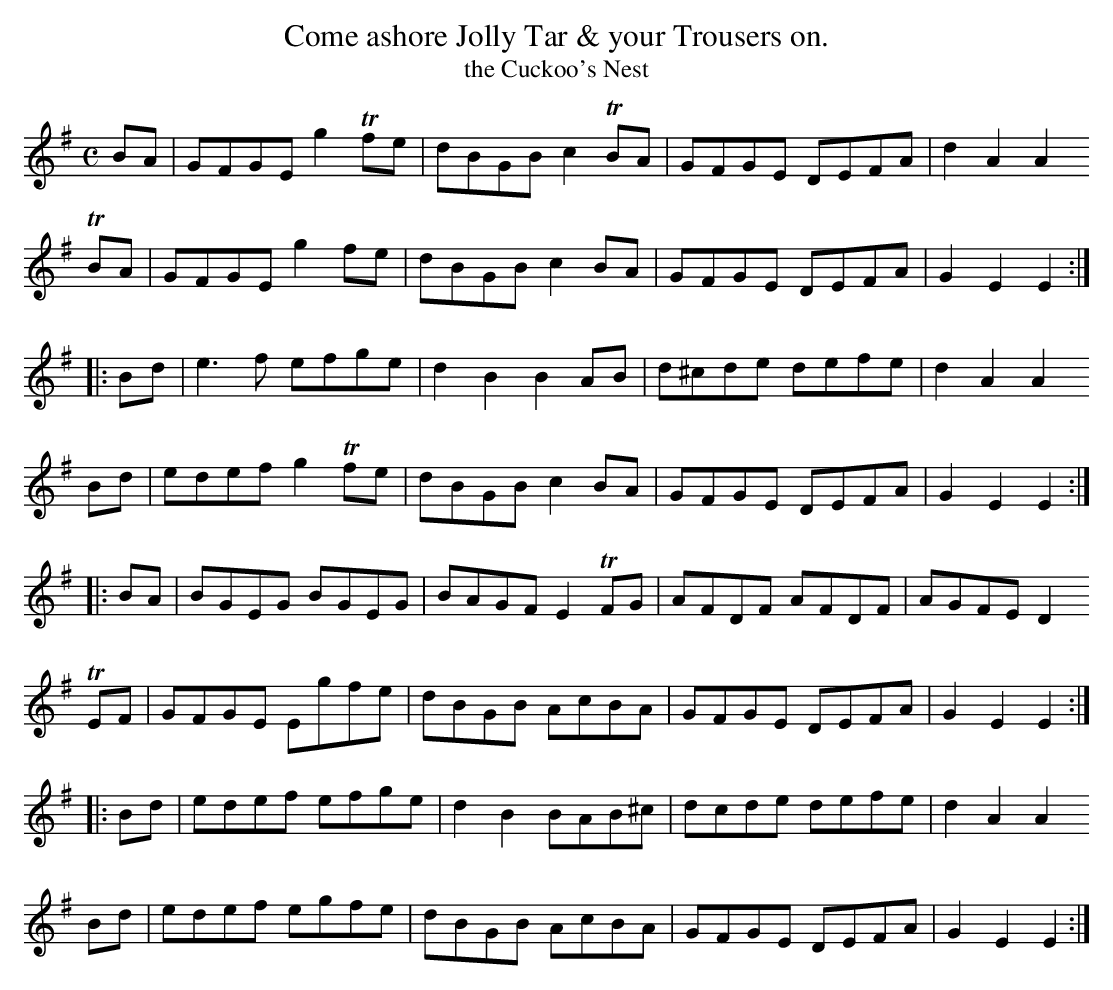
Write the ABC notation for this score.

X:1
T:Come ashore Jolly Tar & your Trousers on.
T:the Cuckoo's Nest
M:C
L:1/8
K:EMin
 BA|GFGE g2Tfe|dBGB c2TBA|GFGE  DEFA|d2A2 A2
TBA|GFGE g2 fe|dBGB c2 BA|GFGE  DEFA|G2E2 E2::
 Bd|e3 f efge |d2B2 B2 AB|d^cde defe|d2A2 A2
 Bd|edef g2Tfe|dBGB c2 BA|GFGE  DEFA|G2E2 E2::
 BA|BGEG BGEG |BAGF E2TFG|AFDF  AFDF|AGFE D2
TEF|GFGE Egfe |dBGB AcBA |GFGE  DEFA|G2E2 E2::
 Bd|edef efge |d2B2 BAB^c|dcde  defe|d2A2 A2
 Bd|edef egfe |dBGB AcBA |GFGE  DEFA|G2E2 E2:|
